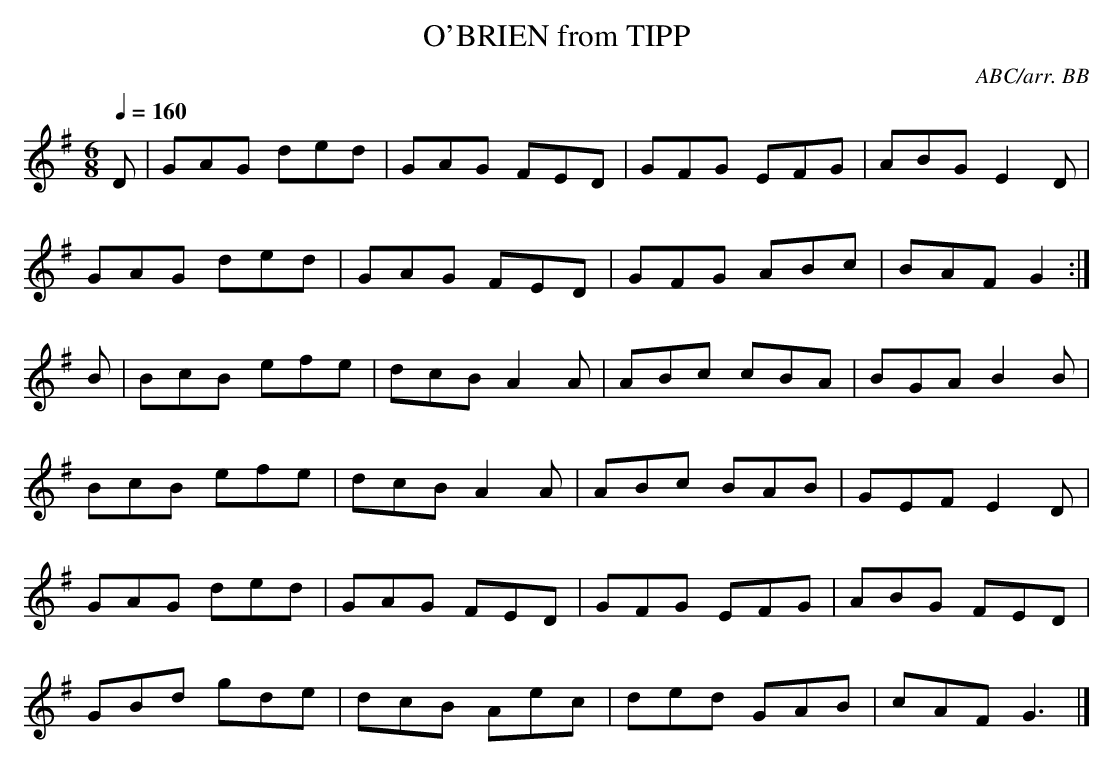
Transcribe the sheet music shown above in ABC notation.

X:1
T:O'BRIEN from TIPP
C:ABC/arr. BB
Q:1/4=160
M:6/8
L:1/8
K:G
D|GAG ded|GAG FED|GFG EFG|ABG E2D|
GAG ded|GAG FED|GFG ABc|BAF G2 :|
B|BcB efe|dcB A2A|ABc cBA|BGA B2B|
BcB efe|dcB A2A|ABc BAB|GEF E2D|
GAG ded|GAG FED|GFG EFG|ABG FED|
GBd gde|dcB Aec|ded GAB|cAF G3|]
